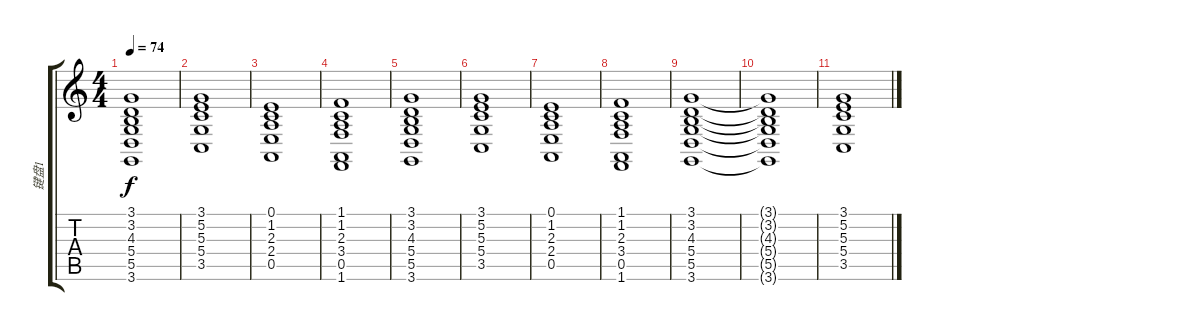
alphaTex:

\track ("键盘1" "键盘1") {instrument stringensemble1}
\staff {score tabs}
\tuning (E4 B3 G3 D3 A2 E2) {hide}
\ts (4 4)
\tempo 74
\clef g2
\ks c
(3.1 3.2 4.3 5.4 5.5 3.6).1{dy f} |
(3.1 5.2 5.3 5.4 3.5).1 |
(0.1 1.2 2.3 2.4 0.5).1 |
(1.1 1.2 2.3 3.4 0.5 1.6).1 |
(3.1 3.2 4.3 5.4 5.5 3.6).1 |
(3.1 5.2 5.3 5.4 3.5).1 |
(0.1 1.2 2.3 2.4 0.5).1 |
(1.1 1.2 2.3 3.4 0.5 1.6).1 |
(3.1 3.2 4.3 5.4 5.5 3.6).1 |
(3.1{t} 3.2{t} 4.3{t} 5.4{t} 5.5{t} 3.6{t}).1 |
(3.1 5.2 5.3 5.4 3.5).1
